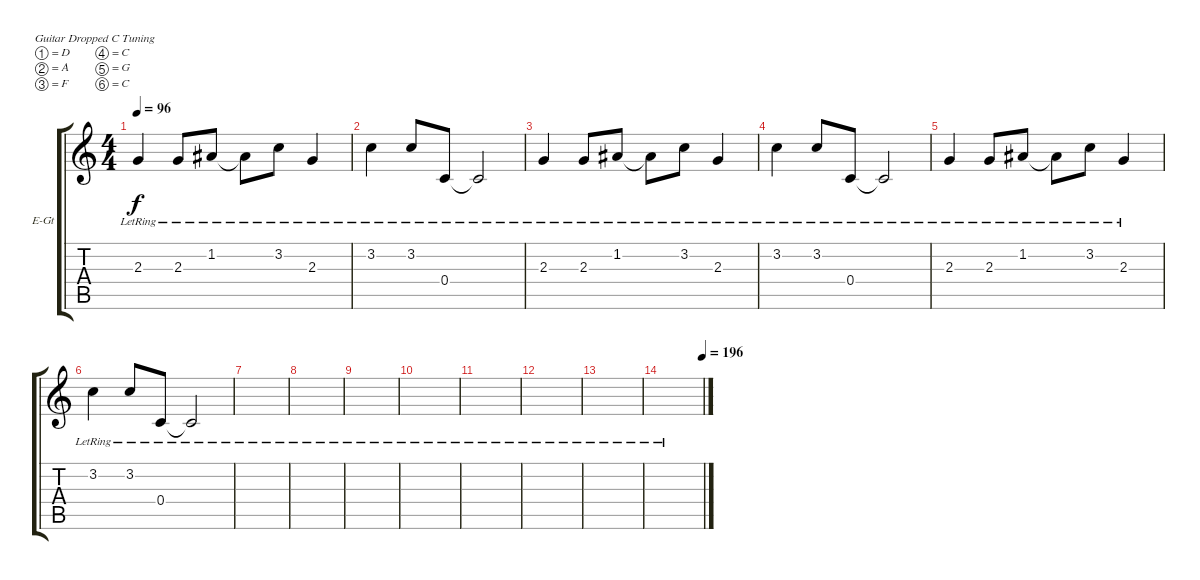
\defaultSystemsLayout 4
\bracketExtendMode groupsimilarinstruments
\firstSystemTrackNameOrientation horizontal
\otherSystemsTrackNameOrientation horizontal
\track ("James Hetfield (Clean" "E-Gt") {instrument electricguitarclean}
\staff {score tabs}
\tuning (D4 A3 F3 C3 G2 C2)
\ts (4 4)
\tempo 96
\clef g2
\ks c
2.3{lr}.4{dy f} 2.3{lr}.8 1.2{lr}.8 1.2{lr t}.8 3.2{lr}.8 2.3{lr}.4 |
3.2{lr}.4 3.2{lr}.8 0.4{lr}.8 0.4{lr t}.2 |
2.3{lr}.4 2.3{lr}.8 1.2{lr}.8 1.2{lr t}.8 3.2{lr}.8 2.3{lr}.4 |
3.2{lr}.4 3.2{lr}.8 0.4{lr}.8 0.4{lr t}.2 |
2.3{lr}.4 2.3{lr}.8 1.2{lr}.8 1.2{lr t}.8 3.2{lr}.8 2.3{lr}.4 |
3.2{lr}.4 3.2{lr}.8 0.4{lr}.8 0.4{lr t}.2 |
|
|
|
|
|
|
|
\tempo (196 1)
